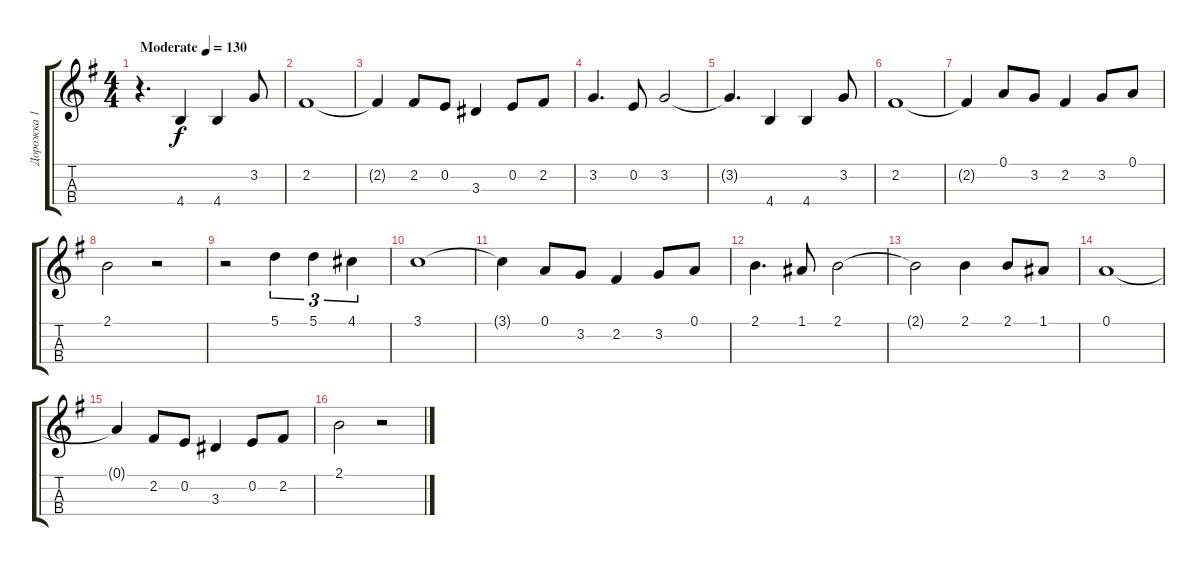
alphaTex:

\track ("Дорожка 1" "Дорожка 1") {instrument acousticguitarsteel}
\staff {score tabs}
\tuning (A3 E3 C3 G2) {hide}
\ts (4 4)
\tempo (130 "Moderate")
\clef g2
\ks eminor
r.4{d dy f instrument acousticguitarsteel} 4.4.4 4.4.4 3.2.8 |
2.2.1 |
2.2{t}.4 2.2.8 0.2.8 3.3.4 0.2.8 2.2.8 |
3.2.4{d} 0.2.8 3.2.2 |
3.2{t}.4{d} 4.4.4 4.4.4 3.2.8 |
2.2.1 |
2.2{t}.4 0.1.8 3.2.8 2.2.4 3.2.8 0.1.8 |
2.1.2 r.2 |
r.2 5.1.4{tu (3 2)} 5.1.4{tu (3 2)} 4.1.4{tu (3 2)} |
3.1.1 |
3.1{t}.4 0.1.8 3.2.8 2.2.4 3.2.8 0.1.8 |
2.1.4{d} 1.1.8 2.1.2 |
2.1{t}.2 2.1.4 2.1.8 1.1.8 |
0.1.1 |
0.1{t}.4 2.2.8 0.2.8 3.3.4 0.2.8 2.2.8 |
2.1.2 r.2
